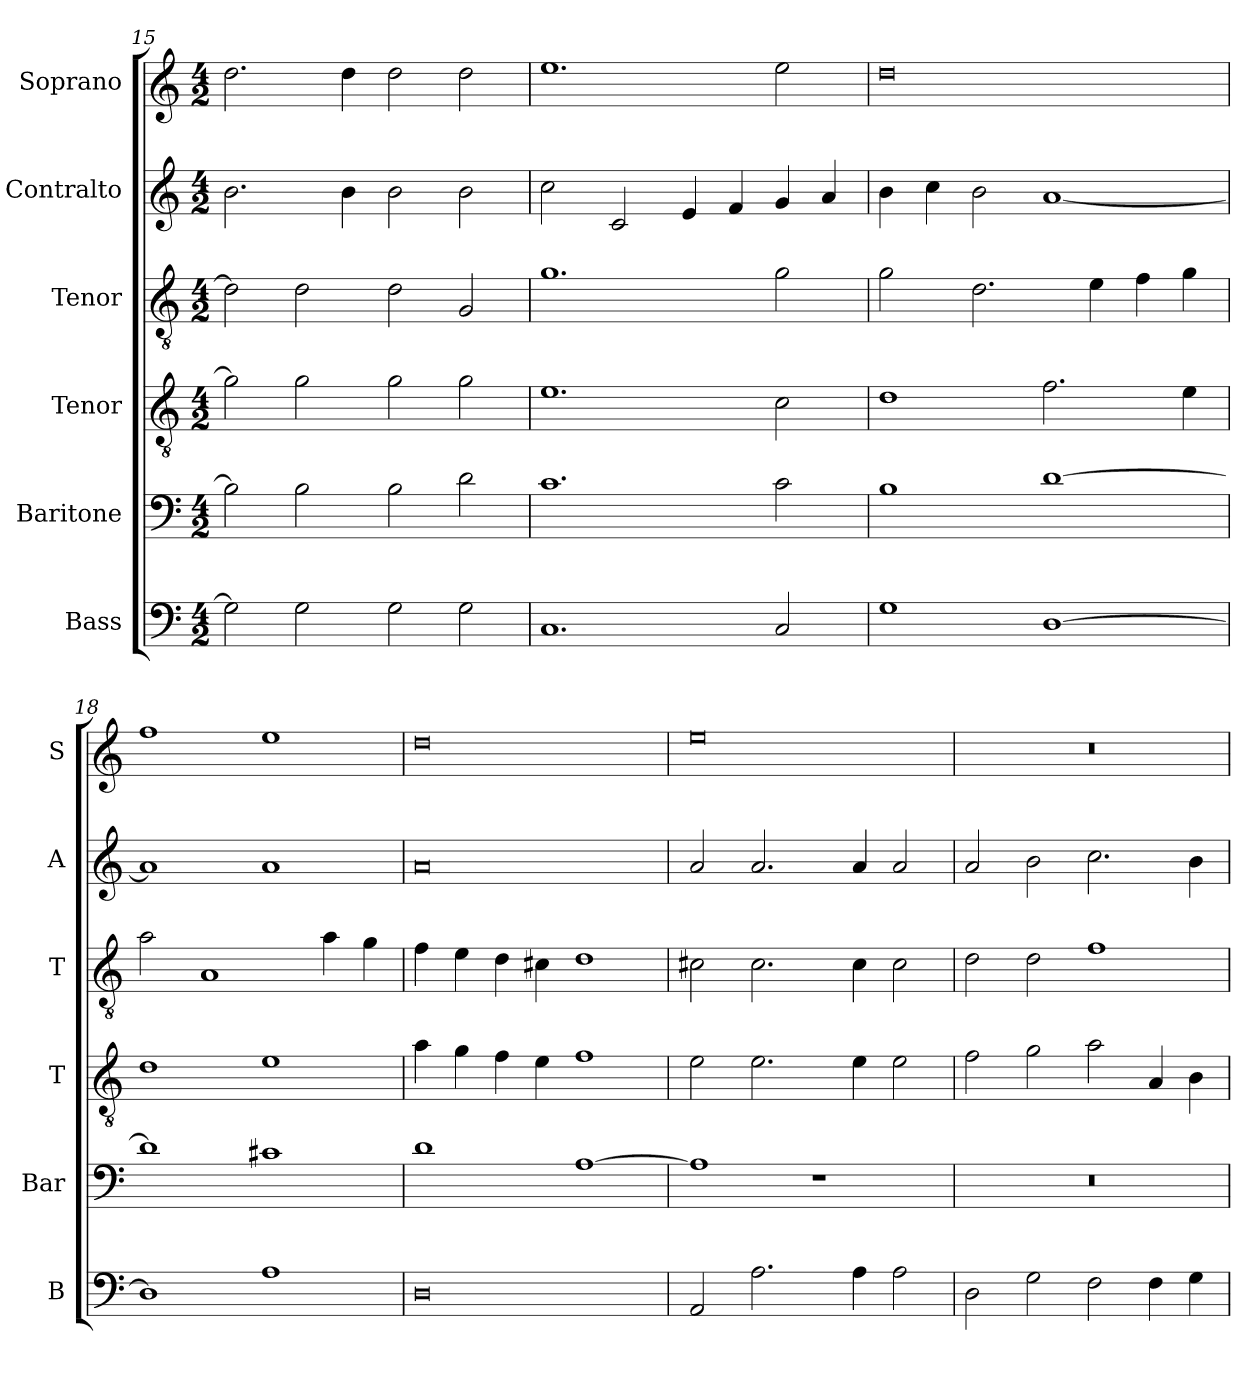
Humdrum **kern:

**kern	**kern	**kern	**kern	**kern	**kern
*part6	*part5	*part4	*part3	*part2	*part1
*staff6	*staff5	*staff4	*staff3	*staff2	*staff1
*I"Bass	*I"Baritone	*I"Tenor	*I"Tenor	*I"Contralto	*I"Soprano
*I'B	*I'Bar	*I'T	*I'T	*I'A	*I'S
*clefF4	*clefF4	*clefGv2	*clefGv2	*clefG2	*clefG2
*k[]	*k[]	*k[]	*k[]	*k[]	*k[]
*G:mix	*G:mix	*G:mix	*G:mix	*G:mix	*G:mix
*M4/2	*M4/2	*M4/2	*M4/2	*M4/2	*M4/2
=15	=15	=15	=15	=15	=15
2G]	2B]	2g]	2d]	2.b	2.dd
2G	2B	2g	2d	.	.
.	.	.	.	4b	4dd
2G	2B	2g	2d	2b	2dd
2G	2d	2g	2G	2b	2dd
=16	=16	=16	=16	=16	=16
1.C	1.c	1.e	1.g	2cc	1.ee
.	.	.	.	2c	.
.	.	.	.	4e	.
.	.	.	.	4f	.
2C	2c	2c	2g	4g	2ee
.	.	.	.	4a	.
=17	=17	=17	=17	=17	=17
1G	1B	1d	2g	4b	0dd
.	.	.	.	4cc	.
.	.	.	2.d	2b	.
[1D	[1d	2.f	.	[1a	.
.	.	.	4e	.	.
.	.	.	4f	.	.
.	.	4e	4g	.	.
=18	=18	=18	=18	=18	=18
1D]	1d]	1d	2a	1a]	1ff
.	.	.	1A	.	.
1A	1c#X	1e	.	1a	1ee
.	.	.	4a	.	.
.	.	.	4g	.	.
=19	=19	=19	=19	=19	=19
0D	1d	4a	4f	0a	0dd
.	.	4g	4e	.	.
.	.	4f	4d	.	.
.	.	4e	4c#X	.	.
.	[1A	1f	1d	.	.
=20	=20	=20	=20	=20	=20
2AA	1A]	2e	2c#X	2a	0ee
2.A	.	2.e	2.c#	2.a	.
.	1r	.	.	.	.
4A	.	4e	4c#	4a	.
2A	.	2e	2c#	2a	.
=21	=21	=21	=21	=21	=21
2D	0r	2f	2d	2a	0r
2G	.	2g	2d	2b	.
2F	.	2a	1f	2.cc	.
4F	.	4A	.	.	.
4G	.	4B	.	4b	.
=	=	=	=	=	=
*-	*-	*-	*-	*-	*-
